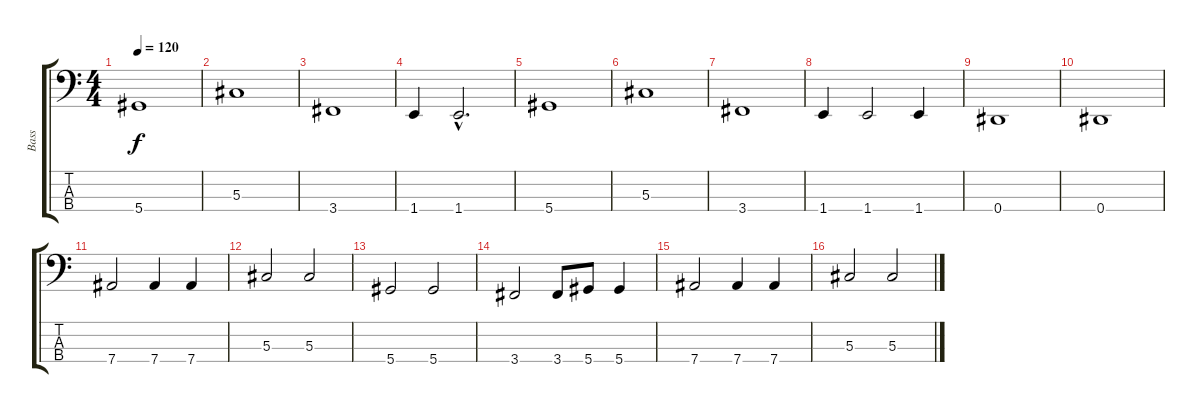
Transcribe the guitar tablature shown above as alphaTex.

\track ("Bass" "Bass") {instrument electricbassfinger}
\staff {score tabs}
\tuning (Gb2 Db2 Ab1 Eb1) {hide}
\ts (4 4)
\tempo 120
\clef f4
\ks c
5.4.1{dy f} |
5.3.1 |
3.4.1 |
1.4.4 1.4{hac}.2{d} |
5.4.1 |
5.3.1 |
3.4.1 |
1.4.4 1.4.2 1.4.4 |
0.4.1 |
0.4.1 |
7.4.2 7.4.4 7.4.4 |
5.3.2 5.3.2 |
5.4.2 5.4.2 |
3.4.2 3.4.8 5.4.8 5.4.4 |
7.4.2 7.4.4 7.4.4 |
5.3.2 5.3.2
